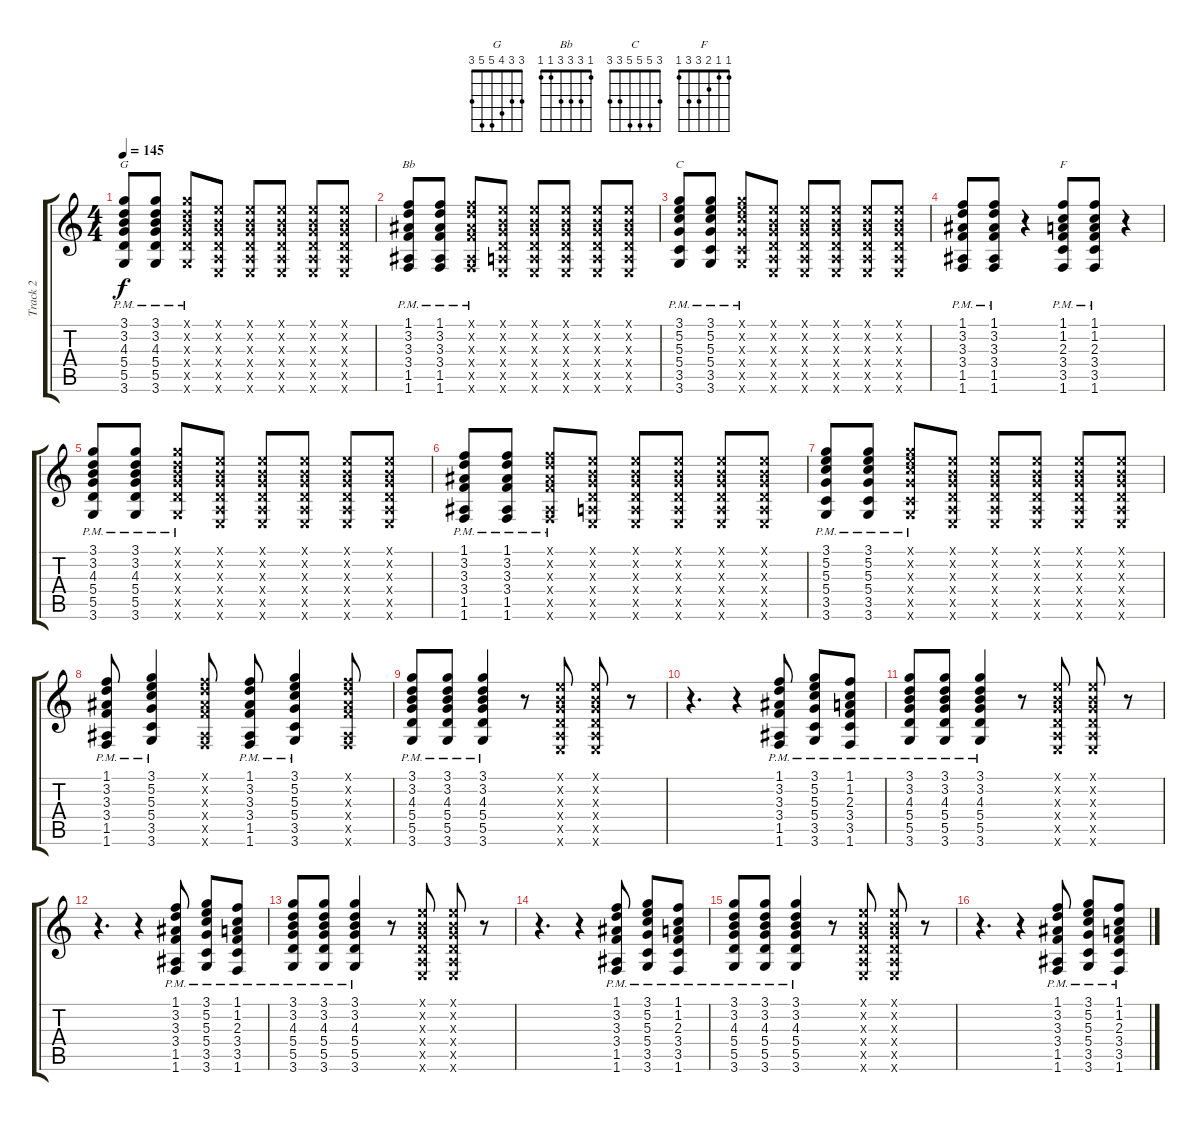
\track ("Track 2" "Track 2") {instrument acousticguitarsteel}
\staff {score tabs}
\tuning (E4 B3 G3 D3 A2 E2) {hide}
\chord ("G" 3 3 4 5 5 3)
\chord ("Bb" 1 3 3 3 1 1)
\chord ("C" 3 5 5 5 3 3)
\chord ("F" 1 1 2 3 3 1)
\ts (4 4)
\tempo 145
\clef g2
\ks c
(3.1{pm} 3.2{pm} 4.3{pm} 5.4{pm} 5.5{pm} 3.6{pm}).8{ch "G" dy f} (3.1{pm} 3.2{pm} 4.3{pm} 5.4{pm} 5.5{pm} 3.6{pm}).8 (3.1{pm x} 3.2{pm x} 4.3{pm x} 5.4{pm x} 5.5{pm x} 3.6{pm x}).8 (0.1{x} 0.2{x} 0.3{x} 0.4{x} 0.5{x} 0.6{x}).8 (0.1{x} 0.2{x} 0.3{x} 0.4{x} 0.5{x} 0.6{x}).8 (0.1{x} 0.2{x} 0.3{x} 0.4{x} 0.5{x} 0.6{x}).8 (0.1{x} 0.2{x} 0.3{x} 0.4{x} 0.5{x} 0.6{x}).8 (0.1{x} 0.2{x} 0.3{x} 0.4{x} 0.5{x} 0.6{x}).8 |
(1.1{pm} 3.2{pm} 3.3{pm} 3.4{pm} 1.5{pm} 1.6{pm}).8{ch "Bb"} (1.1{pm} 3.2{pm} 3.3{pm} 3.4{pm} 1.5{pm} 1.6{pm}).8 (1.1{pm x} 3.2{pm x} 3.3{pm x} 3.4{pm x} 1.5{pm x} 1.6{pm x}).8 (0.1{x} 0.2{x} 0.3{x} 0.4{x} 0.5{x} 0.6{x}).8 (0.1{x} 0.2{x} 0.3{x} 0.4{x} 0.5{x} 0.6{x}).8 (0.1{x} 0.2{x} 0.3{x} 0.4{x} 0.5{x} 0.6{x}).8 (0.1{x} 0.2{x} 0.3{x} 0.4{x} 0.5{x} 0.6{x}).8 (0.1{x} 0.2{x} 0.3{x} 0.4{x} 0.5{x} 0.6{x}).8 |
(3.1{pm} 5.2{pm} 5.3{pm} 5.4{pm} 3.5{pm} 3.6{pm}).8{ch "C"} (3.1{pm} 5.2{pm} 5.3{pm} 5.4{pm} 3.5{pm} 3.6{pm}).8 (3.1{pm x} 5.2{pm x} 5.3{pm x} 5.4{pm x} 3.5{pm x} 3.6{pm x}).8 (0.1{x} 0.2{x} 0.3{x} 0.4{x} 0.5{x} 0.6{x}).8 (0.1{x} 0.2{x} 0.3{x} 0.4{x} 0.5{x} 0.6{x}).8 (0.1{x} 0.2{x} 0.3{x} 0.4{x} 0.5{x} 0.6{x}).8 (0.1{x} 0.2{x} 0.3{x} 0.4{x} 0.5{x} 0.6{x}).8 (0.1{x} 0.2{x} 0.3{x} 0.4{x} 0.5{x} 0.6{x}).8 |
(1.1{pm} 3.2{pm} 3.3{pm} 3.4{pm} 1.5{pm} 1.6{pm}).8 (1.1{pm} 3.2{pm} 3.3{pm} 3.4{pm} 1.5{pm} 1.6{pm}).8 r.4 (1.1{pm} 1.2{pm} 2.3{pm} 3.4{pm} 3.5{pm} 1.6{pm}).8{ch "F"} (1.1{pm} 1.2{pm} 2.3{pm} 3.4{pm} 3.5{pm} 1.6{pm}).8 r.4 |
(3.1{pm} 3.2{pm} 4.3{pm} 5.4{pm} 5.5{pm} 3.6{pm}).8 (3.1{pm} 3.2{pm} 4.3{pm} 5.4{pm} 5.5{pm} 3.6{pm}).8 (3.1{pm x} 3.2{pm x} 4.3{pm x} 5.4{pm x} 5.5{pm x} 3.6{pm x}).8 (0.1{x} 0.2{x} 0.3{x} 0.4{x} 0.5{x} 0.6{x}).8 (0.1{x} 0.2{x} 0.3{x} 0.4{x} 0.5{x} 0.6{x}).8 (0.1{x} 0.2{x} 0.3{x} 0.4{x} 0.5{x} 0.6{x}).8 (0.1{x} 0.2{x} 0.3{x} 0.4{x} 0.5{x} 0.6{x}).8 (0.1{x} 0.2{x} 0.3{x} 0.4{x} 0.5{x} 0.6{x}).8 |
(1.1{pm} 3.2{pm} 3.3{pm} 3.4{pm} 1.5{pm} 1.6{pm}).8 (1.1{pm} 3.2{pm} 3.3{pm} 3.4{pm} 1.5{pm} 1.6{pm}).8 (1.1{pm x} 3.2{pm x} 3.3{pm x} 3.4{pm x} 1.5{pm x} 1.6{pm x}).8 (0.1{x} 0.2{x} 0.3{x} 0.4{x} 0.5{x} 0.6{x}).8 (0.1{x} 0.2{x} 0.3{x} 0.4{x} 0.5{x} 0.6{x}).8 (0.1{x} 0.2{x} 0.3{x} 0.4{x} 0.5{x} 0.6{x}).8 (0.1{x} 0.2{x} 0.3{x} 0.4{x} 0.5{x} 0.6{x}).8 (0.1{x} 0.2{x} 0.3{x} 0.4{x} 0.5{x} 0.6{x}).8 |
(3.1{pm} 5.2{pm} 5.3{pm} 5.4{pm} 3.5{pm} 3.6{pm}).8 (3.1{pm} 5.2{pm} 5.3{pm} 5.4{pm} 3.5{pm} 3.6{pm}).8 (3.1{pm x} 5.2{pm x} 5.3{pm x} 5.4{pm x} 3.5{pm x} 3.6{pm x}).8 (0.1{x} 0.2{x} 0.3{x} 0.4{x} 0.5{x} 0.6{x}).8 (0.1{x} 0.2{x} 0.3{x} 0.4{x} 0.5{x} 0.6{x}).8 (0.1{x} 0.2{x} 0.3{x} 0.4{x} 0.5{x} 0.6{x}).8 (0.1{x} 0.2{x} 0.3{x} 0.4{x} 0.5{x} 0.6{x}).8 (0.1{x} 0.2{x} 0.3{x} 0.4{x} 0.5{x} 0.6{x}).8 |
(1.1{pm} 3.2{pm} 3.3{pm} 3.4{pm} 1.5{pm} 1.6{pm}).8 (3.1{pm} 5.2{pm} 5.3{pm} 5.4{pm} 3.5{pm} 3.6{pm}).4 (1.1{x} 3.2{x} 3.3{x} 3.4{x} 1.5{x} 1.6{x}).8 (1.1{pm} 3.2{pm} 3.3{pm} 3.4{pm} 1.5{pm} 1.6{pm}).8 (3.1{pm} 5.2{pm} 5.3{pm} 5.4{pm} 3.5{pm} 3.6{pm}).4 (1.1{x} 3.2{x} 3.3{x} 3.4{x} 1.5{x} 1.6{x}).8 |
(3.1{pm} 3.2{pm} 4.3{pm} 5.4{pm} 5.5{pm} 3.6{pm}).8 (3.1{pm} 3.2{pm} 4.3{pm} 5.4{pm} 5.5{pm} 3.6{pm}).8 (3.1{pm} 3.2{pm} 4.3{pm} 5.4{pm} 5.5{pm} 3.6{pm}).4 r.8 (0.1{x} 0.2{x} 0.3{x} 0.4{x} 0.5{x} 0.6{x}).8 (0.1{x} 0.2{x} 0.3{x} 0.4{x} 0.5{x} 0.6{x}).8 r.8 |
r.4{d} r.4 (1.1{pm} 3.2{pm} 3.3{pm} 3.4{pm} 1.5{pm} 1.6{pm}).8 (3.1{pm} 5.2{pm} 5.3{pm} 5.4{pm} 3.5{pm} 3.6{pm}).8 (1.1{pm} 1.2{pm} 2.3{pm} 3.4{pm} 3.5{pm} 1.6{pm}).8 |
(3.1{pm} 3.2{pm} 4.3{pm} 5.4{pm} 5.5{pm} 3.6{pm}).8 (3.1{pm} 3.2{pm} 4.3{pm} 5.4{pm} 5.5{pm} 3.6{pm}).8 (3.1{pm} 3.2{pm} 4.3{pm} 5.4{pm} 5.5{pm} 3.6{pm}).4 r.8 (0.1{x} 0.2{x} 0.3{x} 0.4{x} 0.5{x} 0.6{x}).8 (0.1{x} 0.2{x} 0.3{x} 0.4{x} 0.5{x} 0.6{x}).8 r.8 |
r.4{d} r.4 (1.1{pm} 3.2{pm} 3.3{pm} 3.4{pm} 1.5{pm} 1.6{pm}).8 (3.1{pm} 5.2{pm} 5.3{pm} 5.4{pm} 3.5{pm} 3.6{pm}).8 (1.1{pm} 1.2{pm} 2.3{pm} 3.4{pm} 3.5{pm} 1.6{pm}).8 |
(3.1{pm} 3.2{pm} 4.3{pm} 5.4{pm} 5.5{pm} 3.6{pm}).8 (3.1{pm} 3.2{pm} 4.3{pm} 5.4{pm} 5.5{pm} 3.6{pm}).8 (3.1{pm} 3.2{pm} 4.3{pm} 5.4{pm} 5.5{pm} 3.6{pm}).4 r.8 (0.1{x} 0.2{x} 0.3{x} 0.4{x} 0.5{x} 0.6{x}).8 (0.1{x} 0.2{x} 0.3{x} 0.4{x} 0.5{x} 0.6{x}).8 r.8 |
r.4{d} r.4 (1.1{pm} 3.2{pm} 3.3{pm} 3.4{pm} 1.5{pm} 1.6{pm}).8 (3.1{pm} 5.2{pm} 5.3{pm} 5.4{pm} 3.5{pm} 3.6{pm}).8 (1.1{pm} 1.2{pm} 2.3{pm} 3.4{pm} 3.5{pm} 1.6{pm}).8 |
(3.1{pm} 3.2{pm} 4.3{pm} 5.4{pm} 5.5{pm} 3.6{pm}).8 (3.1{pm} 3.2{pm} 4.3{pm} 5.4{pm} 5.5{pm} 3.6{pm}).8 (3.1{pm} 3.2{pm} 4.3{pm} 5.4{pm} 5.5{pm} 3.6{pm}).4 r.8 (0.1{x} 0.2{x} 0.3{x} 0.4{x} 0.5{x} 0.6{x}).8 (0.1{x} 0.2{x} 0.3{x} 0.4{x} 0.5{x} 0.6{x}).8 r.8 |
r.4{d} r.4 (1.1{pm} 3.2{pm} 3.3{pm} 3.4{pm} 1.5{pm} 1.6{pm}).8 (3.1{pm} 5.2{pm} 5.3{pm} 5.4{pm} 3.5{pm} 3.6{pm}).8 (1.1{pm} 1.2{pm} 2.3{pm} 3.4{pm} 3.5{pm} 1.6{pm}).8
